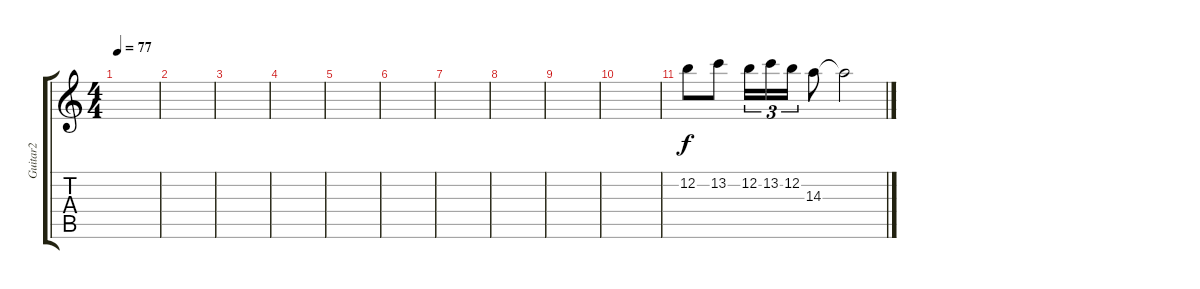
\track ("Guitar2" "Guitar2") {instrument electricguitarclean}
\staff {score tabs}
\tuning (E4 B3 G3 D3 A2 E2) {hide}
\ts (4 4)
\tempo 77
\clef g2
\ks c
|
|
|
|
|
|
|
|
|
|
12.2.8 13.2.8 12.2.16{tu (3 2)} 13.2.16{tu (3 2)} 12.2.16{tu (3 2)} 14.3.8 14.3{t}.2
